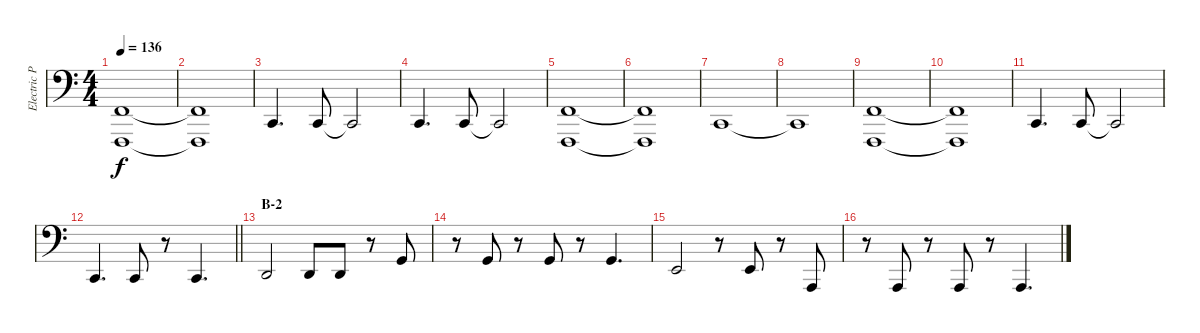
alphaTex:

\track ("Electric Piano II (Bass - Left Hand)" "Electric P") {instrument electricgrandpiano}
\staff {score}
\tuning (G2 D2 A1 D1) {hide}
\ts (4 4)
\tempo 136
\clef f4
\ks c
(3.2 3.4).1{dy f} |
(3.2{t} 3.4{t}).1 |
3.3.4{d} 3.3.8 3.3{t}.2 |
3.3.4{d} 3.3.8 3.3{t}.2 |
(3.2 3.4).1 |
(3.2{t} 3.4{t}).1 |
3.3.1 |
3.3{t}.1 |
(3.2 3.4).1 |
(3.2{t} 3.4{t}).1 |
3.3.4{d} 3.3.8 3.3{t}.2 |
\barLineRight lightlight
3.3.4{d} 3.3.8 r.8 3.3.4{d} |
\section ("" "B-2")
0.2.2 0.2.8 0.2.8 r.8 0.1.8 |
r.8 0.1.8 r.8 0.1.8 r.8 0.1.4{d} |
2.2.2 r.8 2.2.8 r.8 0.3.8 |
r.8 0.3.8 r.8 0.3.8 r.8 0.3.4{d}
